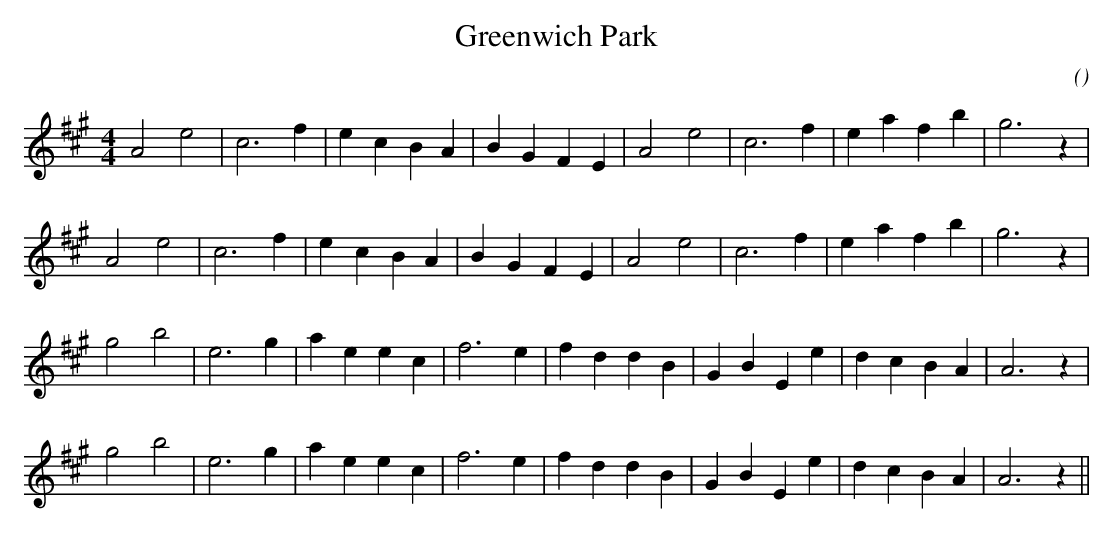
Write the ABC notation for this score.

X:1
T: Greenwich Park
C:
O:
M:4/4
K:A
K:A
M:4/4
L:1/16
A8 e8 |c12 f4 |e4 c4 B4 A4 |B4 G4 F4 E4 |A8 e8 |c12 f4 |e4 a4 f4 b4 |g12 z4 |
A8 e8 |c12 f4 |e4 c4 B4 A4 |B4 G4 F4 E4 |A8 e8 |c12 f4 |e4 a4 f4 b4 |g12 z4 |
g8 b8 |e12 g4 |a4 e4 e4 c4 |f12 e4 |f4 d4 d4 B4 |G4 B4 E4 e4 |d4 c4 B4 A4 |A12 z4 |
g8 b8 |e12 g4 |a4 e4 e4 c4 |f12 e4 |f4 d4 d4 B4 |G4 B4 E4 e4 |d4 c4 B4 A4 |A12 z4 ||
